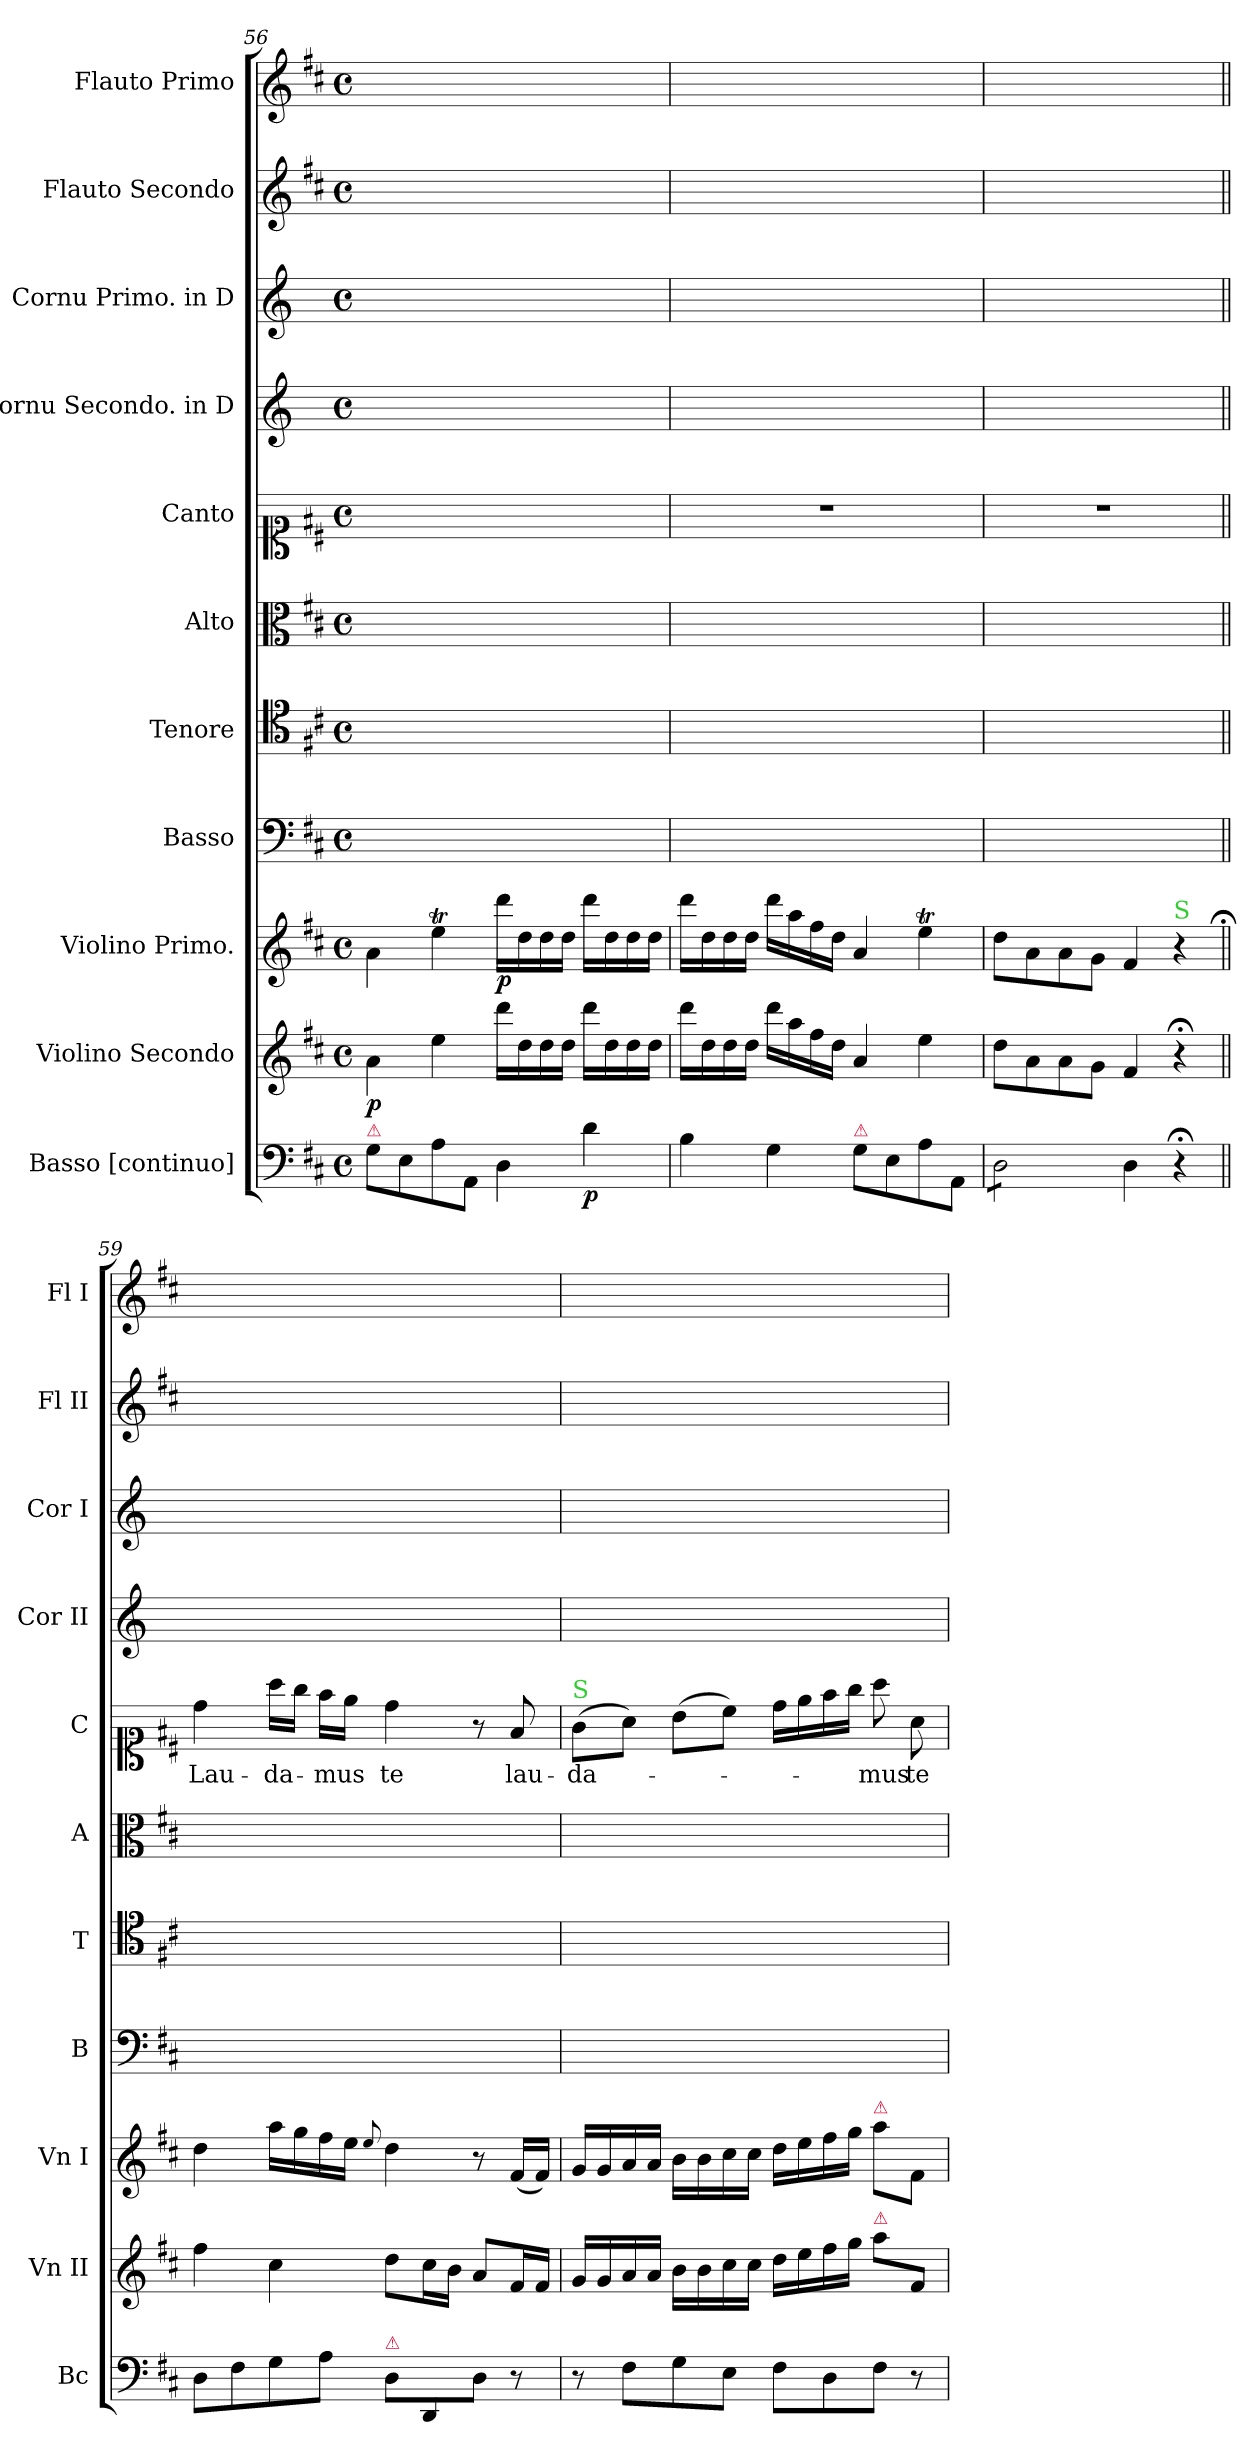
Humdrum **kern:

**kern	**dynam	**kern	**dynam	**kern	**dynam	**kern	**kern	**kern	**kern	**text	**kern	**kern	**kern	**kern
*part11	*part11	*part10	*part10	*part9	*part9	*part8	*part7	*part6	*part5	*part5	*part4	*part3	*part2	*part1
*staff11	*staff11	*staff10	*staff10	*staff9	*staff9	*staff8	*staff7	*staff6	*staff5	*staff5	*staff4	*staff3	*staff2	*staff1
*I"Basso [continuo]	*	*I"Violino Secondo	*	*I"Violino Primo.	*	*I"Basso	*I"Tenore	*I"Alto	*I"Canto	*	*I"Cornu Secondo. in D	*I"Cornu Primo. in D	*I"Flauto Secondo	*I"Flauto Primo
*I'Bc	*	*I'Vn II	*	*I'Vn I	*	*I'B	*I'T	*I'A	*I'C	*	*I'Cor II	*I'Cor I	*I'Fl II	*I'Fl I
*clefF4	*	*clefG2	*	*clefG2	*	*clefF4	*clefC4	*clefC3	*clefC1	*	*clefG2	*clefG2	*clefG2	*clefG2
*	*	*	*	*	*	*	*	*	*	*	*ITrd-1c-2	*ITrd-1c-2	*	*
*k[f#c#]	*	*k[f#c#]	*	*k[f#c#]	*	*k[f#c#]	*k[f#c#]	*k[f#c#]	*k[f#c#]	*	*k[f#c#]	*k[f#c#]	*k[f#c#]	*k[f#c#]
*M4/4	*	*M4/4	*	*M4/4	*	*M4/4	*M4/4	*M4/4	*M4/4	*	*M4/4	*M4/4	*M4/4	*M4/4
*met(c)	*	*met(c)	*	*met(c)	*	*met(c)	*met(c)	*met(c)	*met(c)	*	*met(c)	*met(c)	*met(c)	*met(c)
=56	=56	=56	=56	=56	=56	=56	=56	=56	=56	=56	=56	=56	=56	=56
!LO:TX:a:color=crimson:t=⚠	!	!	!	!	!	!	!	!	!	!	!	!	!	!
8G\L	.	4a\	p	4a\	.	1ryy	1ryy	1ryy	1ryy	.	1ryy	1ryy	1ryy	1ryy
8E\	.	.	.	.	.	.	.	.	.	.	.	.	.	.
8A\	.	4ee\	.	4eeT\	.	.	.	.	.	.	.	.	.	.
8AA/J	.	.	.	.	.	.	.	.	.	.	.	.	.	.
!	!	!	!	!	!LO:DY:b	!	!	!	!	!	!	!	!	!
4D\	.	16ddd\LL	.	16ddd\LL	p	.	.	.	.	.	.	.	.	.
.	.	16dd\	.	16dd\	.	.	.	.	.	.	.	.	.	.
.	.	16dd\	.	16dd\	.	.	.	.	.	.	.	.	.	.
.	.	16dd\JJ	.	16dd\JJ	.	.	.	.	.	.	.	.	.	.
4d\	p	16ddd\LL	.	16ddd\LL	.	.	.	.	.	.	.	.	.	.
.	.	16dd\	.	16dd\	.	.	.	.	.	.	.	.	.	.
.	.	16dd\	.	16dd\	.	.	.	.	.	.	.	.	.	.
.	.	16dd\JJ	.	16dd\JJ	.	.	.	.	.	.	.	.	.	.
=57	=57	=57	=57	=57	=57	=57	=57	=57	=57	=57	=57	=57	=57	=57
4B\	.	16ddd\LL	.	16ddd\LL	.	1ryy	1ryy	1ryy	1r	.	1ryy	1ryy	1ryy	1ryy
.	.	16dd\	.	16dd\	.	.	.	.	.	.	.	.	.	.
.	.	16dd\	.	16dd\	.	.	.	.	.	.	.	.	.	.
.	.	16dd\JJ	.	16dd\JJ	.	.	.	.	.	.	.	.	.	.
4G\	.	16ddd\LL	.	16ddd\LL	.	.	.	.	.	.	.	.	.	.
.	.	16aa\	.	16aa\	.	.	.	.	.	.	.	.	.	.
.	.	16ff#\	.	16ff#\	.	.	.	.	.	.	.	.	.	.
.	.	16dd\JJ	.	16dd\JJ	.	.	.	.	.	.	.	.	.	.
!LO:TX:a:color=crimson:t=⚠	!	!	!	!	!	!	!	!	!	!	!	!	!	!
8G\L	.	4a/	.	4a/	.	.	.	.	.	.	.	.	.	.
8E\	.	.	.	.	.	.	.	.	.	.	.	.	.	.
8A\	.	4ee\	.	4eeT\	.	.	.	.	.	.	.	.	.	.
8AA/J	.	.	.	.	.	.	.	.	.	.	.	.	.	.
=58	=58	=58	=58	=58	=58	=58	=58	=58	=58	=58	=58	=58	=58	=58
*tremolo	*	*	*	*	*	*	*	*	*	*	*	*	*	*
8D\L	.	8dd\L	.	8dd\L	.	1ryy	1ryy	1ryy	1r	.	1ryy	1ryy	1ryy	1ryy
8D\	.	8a\	.	8a\	.	.	.	.	.	.	.	.	.	.
8D\	.	8a\	.	8a\	.	.	.	.	.	.	.	.	.	.
8D\J	.	8g\J	.	8g\J	.	.	.	.	.	.	.	.	.	.
*Xtremolo	*	*	*	*	*	*	*	*	*	*	*	*	*	*
4D\	.	4f#/	.	4f#/	.	.	.	.	.	.	.	.	.	.
!	!	!	!	!LO:TX:a:color=limegreen:t=S	!	!	!	!	!	!	!	!	!	!
4r;<	.	4r;<	.	4r	.	.	.	.	.	.	.	.	.	.
=59||	=59||	=59||	=59||	=59||;	=59||	=59||	=59||	=59||	=59||	=59||	=59||	=59||	=59||	=59||
8D\L	.	4ff#\	.	4dd\	.	1ryy	1ryy	1ryy	4dd\	Lau-	1ryy	1ryy	1ryy	1ryy
8F#\	.	.	.	.	.	.	.	.	.	.	.	.	.	.
8G\	pia	4cc#\	pia	16aa\LL	.	.	.	.	16aa\LL	-da-	.	.	.	.
.	.	.	.	16gg\	.	.	.	.	16gg\JJ	.	.	.	.	.
8A\J	.	.	.	16ff#\	.	.	.	.	16ff#\LL	-mus	.	.	.	.
.	.	.	.	16ee\JJ	.	.	.	.	16ee\JJ	.	.	.	.	.
.	.	.	.	8qqee/	.	.	.	.	.	.	.	.	.	.
!LO:TX:a:color=crimson:t=⚠	!	!	!	!	!	!	!	!	!	!	!	!	!	!
8D\L	.	8dd\L	.	4dd\	.	.	.	.	4dd\	te	.	.	.	.
8DD/	.	16cc#\L	.	.	.	.	.	.	.	.	.	.	.	.
.	.	16b\JJ	.	.	.	.	.	.	.	.	.	.	.	.
8D\J	.	8a/L	.	8r	.	.	.	.	8r	.	.	.	.	.
8r	.	16f#/L	.	(16f#/LL	.	.	.	.	8f#/	lau-	.	.	.	.
.	.	16f#/JJ	.	16f#/JJ)	.	.	.	.	.	.	.	.	.	.
=60	=60	=60	=60	=60	=60	=60	=60	=60	=60	=60	=60	=60	=60	=60
!	!	!	!	!	!	!	!	!	!LO:TX:a:color=limegreen:t=S	!	!	!	!	!
8r	.	16g/LL	.	16g/LL	.	1ryy	1ryy	1ryy	(8g\L	-da-	1ryy	1ryy	1ryy	1ryy
.	.	16g/	.	16g/	.	.	.	.	.	.	.	.	.	.
8F#\L	.	16a/	.	16a/	.	.	.	.	8a\J)	.	.	.	.	.
.	.	16a/JJ	.	16a/JJ	.	.	.	.	.	.	.	.	.	.
8G\	.	16b\LL	.	16b\LL	.	.	.	.	(8b\L	.	.	.	.	.
.	.	16b\	.	16b\	.	.	.	.	.	.	.	.	.	.
8E\J	.	16cc#\	.	16cc#\	.	.	.	.	8cc#\J)	.	.	.	.	.
.	.	16cc#\JJ	.	16cc#\JJ	.	.	.	.	.	.	.	.	.	.
8F#\L	.	16dd\LL	.	16dd\LL	.	.	.	.	16dd\LL	.	.	.	.	.
.	.	16ee\	.	16ee\	.	.	.	.	16ee\	.	.	.	.	.
8D\	.	16ff#\	.	16ff#\	.	.	.	.	16ff#\	.	.	.	.	.
.	.	16gg\JJ	.	16gg\JJ	.	.	.	.	16gg\JJ	.	.	.	.	.
!	!	!	!	!LO:TX:a:color=crimson:t=⚠	!	!	!	!	!	!	!	!	!	!
!	!	!LO:TX:a:color=crimson:t=⚠	!	!	!	!	!	!	!	!	!	!	!	!
8F#\J	.	8aa\L	.	8aa\L	.	.	.	.	8aa\	-mus	.	.	.	.
8r	.	8f#/J	.	8f#\J	.	.	.	.	8a\	te	.	.	.	.
=	=	=	=	=	=	=	=	=	=	=	=	=	=	=
*-	*-	*-	*-	*-	*-	*-	*-	*-	*-	*-	*-	*-	*-	*-
